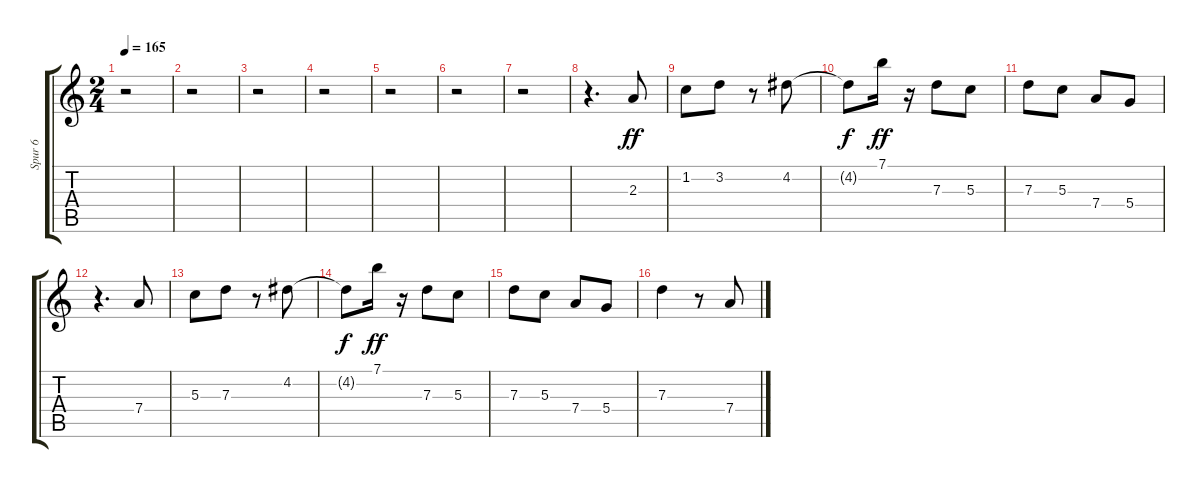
\track ("Spur 6" "Spur 6") {instrument distortionguitar}
\staff {score tabs}
\tuning (E4 B3 G3 D3 A2 E2) {hide}
\ts (2 4)
\tempo 165
\clef g2
\ks c
r.2{dy ff} |
r.2 |
r.2 |
r.2 |
r.2 |
r.2 |
r.2 |
r.4{d} 2.3.8 |
1.2.8 3.2.8 r.8 4.2.8 |
4.2{t}.8{dy f} 7.1.16{dy ff} r.16 7.3.8 5.3.8 |
7.3.8 5.3.8 7.4.8 5.4.8 |
r.4{d} 7.4.8 |
5.3.8 7.3.8 r.8 4.2.8 |
4.2{t}.8{dy f} 7.1.16{dy ff} r.16 7.3.8 5.3.8 |
7.3.8 5.3.8 7.4.8 5.4.8 |
7.3.4 r.8 7.4.8
